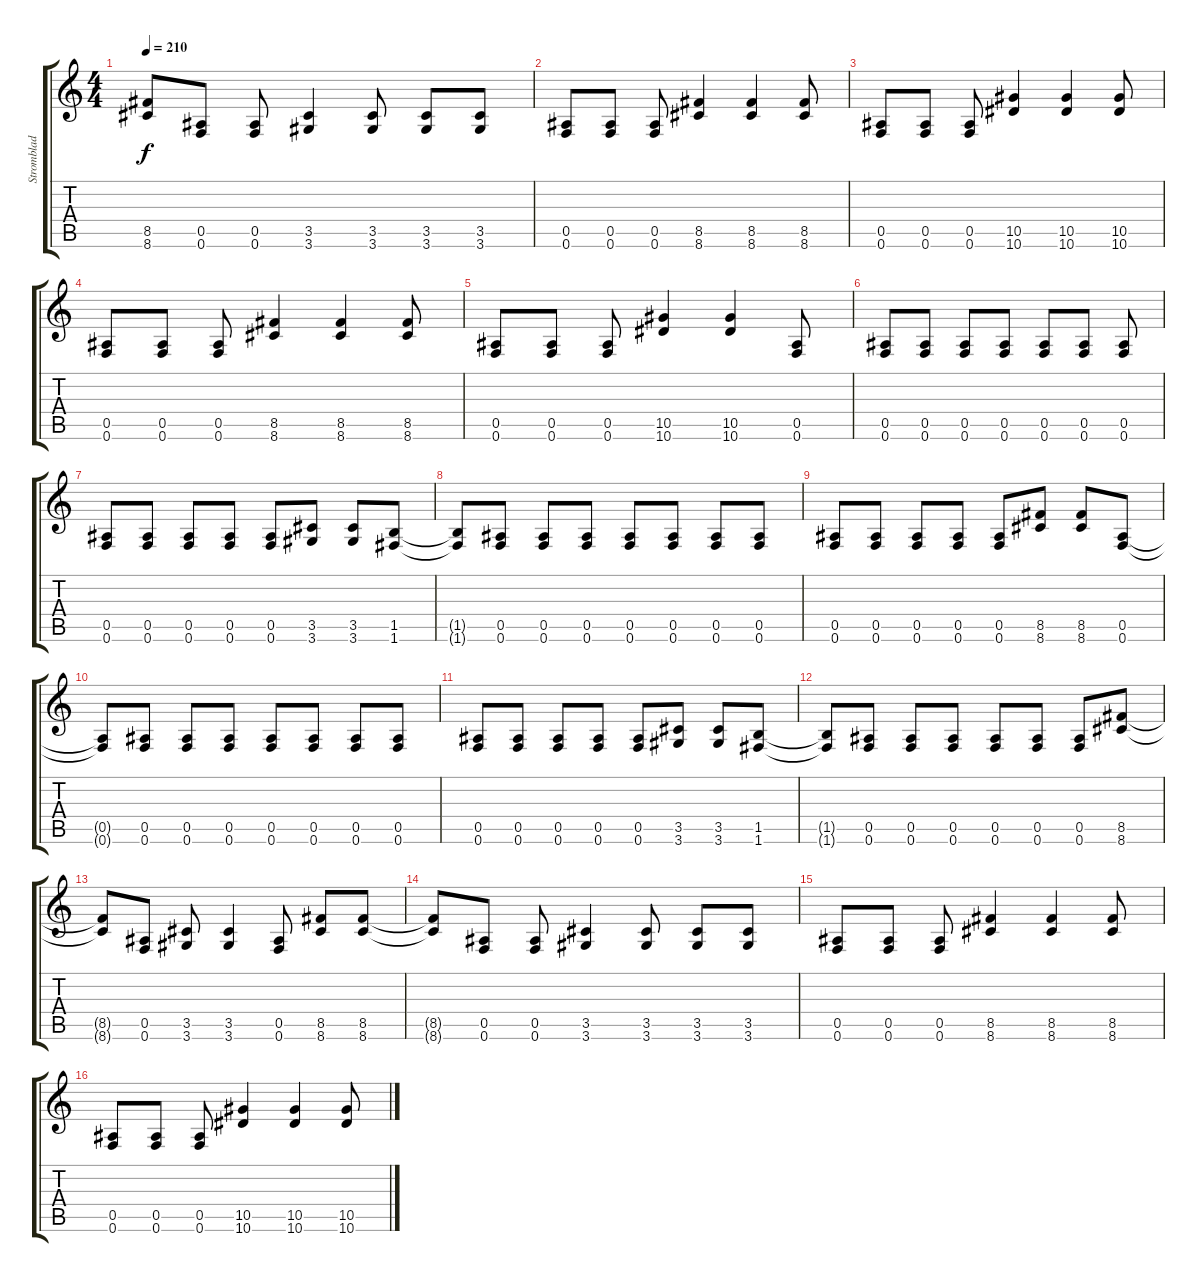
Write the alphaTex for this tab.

\track ("Stromblad" "Stromblad") {instrument distortionguitar}
\staff {score tabs}
\tuning (C4 G4 Eb3 Bb2 F2 Bb2) {hide}
\ts (4 4)
\tempo 210
\clef g2
\ks c
(8.5{t} 8.6{t}).8{dy f} (0.5 0.6).8 (0.5 0.6).8 (3.5 3.6).4 (3.5 3.6).8 (3.5 3.6).8 (3.5 3.6).8 |
(0.5 0.6).8 (0.5 0.6).8 (0.5 0.6).8 (8.5 8.6).4 (8.5 8.6).4 (8.5 8.6).8 |
(0.5 0.6).8 (0.5 0.6).8 (0.5 0.6).8 (10.5 10.6).4 (10.5 10.6).4 (10.5 10.6).8 |
(0.5 0.6).8 (0.5 0.6).8 (0.5 0.6).8 (8.5 8.6).4 (8.5 8.6).4 (8.5 8.6).8 |
(0.5 0.6).8 (0.5 0.6).8 (0.5 0.6).8 (10.5 10.6).4 (10.5 10.6).4 (0.5 0.6).8 |
(0.5 0.6).8 (0.5 0.6).8 (0.5 0.6).8 (0.5 0.6).8 (0.5 0.6).8 (0.5 0.6).8 (0.5 0.6).8 |
(0.5 0.6).8 (0.5 0.6).8 (0.5 0.6).8 (0.5 0.6).8 (0.5 0.6).8 (3.5 3.6).8 (3.5 3.6).8 (1.5 1.6).8 |
(1.5{t} 1.6{t}).8 (0.5 0.6).8 (0.5 0.6).8 (0.5 0.6).8 (0.5 0.6).8 (0.5 0.6).8 (0.5 0.6).8 (0.5 0.6).8 |
(0.5 0.6).8 (0.5 0.6).8 (0.5 0.6).8 (0.5 0.6).8 (0.5 0.6).8 (8.5 8.6).8 (8.5 8.6).8 (0.5 0.6).8 |
(0.5{t} 0.6{t}).8 (0.5 0.6).8 (0.5 0.6).8 (0.5 0.6).8 (0.5 0.6).8 (0.5 0.6).8 (0.5 0.6).8 (0.5 0.6).8 |
(0.5 0.6).8 (0.5 0.6).8 (0.5 0.6).8 (0.5 0.6).8 (0.5 0.6).8 (3.5 3.6).8 (3.5 3.6).8 (1.5 1.6).8 |
(1.5{t} 1.6{t}).8 (0.5 0.6).8 (0.5 0.6).8 (0.5 0.6).8 (0.5 0.6).8 (0.5 0.6).8 (0.5 0.6).8 (8.5 8.6).8 |
(8.5{t} 8.6{t}).8 (0.5 0.6).8 (3.5 3.6).8 (3.5 3.6).4 (0.5 0.6).8 (8.5 8.6).8 (8.5 8.6).8 |
(8.5{t} 8.6{t}).8 (0.5 0.6).8 (0.5 0.6).8 (3.5 3.6).4 (3.5 3.6).8 (3.5 3.6).8 (3.5 3.6).8 |
(0.5 0.6).8 (0.5 0.6).8 (0.5 0.6).8 (8.5 8.6).4 (8.5 8.6).4 (8.5 8.6).8 |
(0.5 0.6).8 (0.5 0.6).8 (0.5 0.6).8 (10.5 10.6).4 (10.5 10.6).4 (10.5 10.6).8
